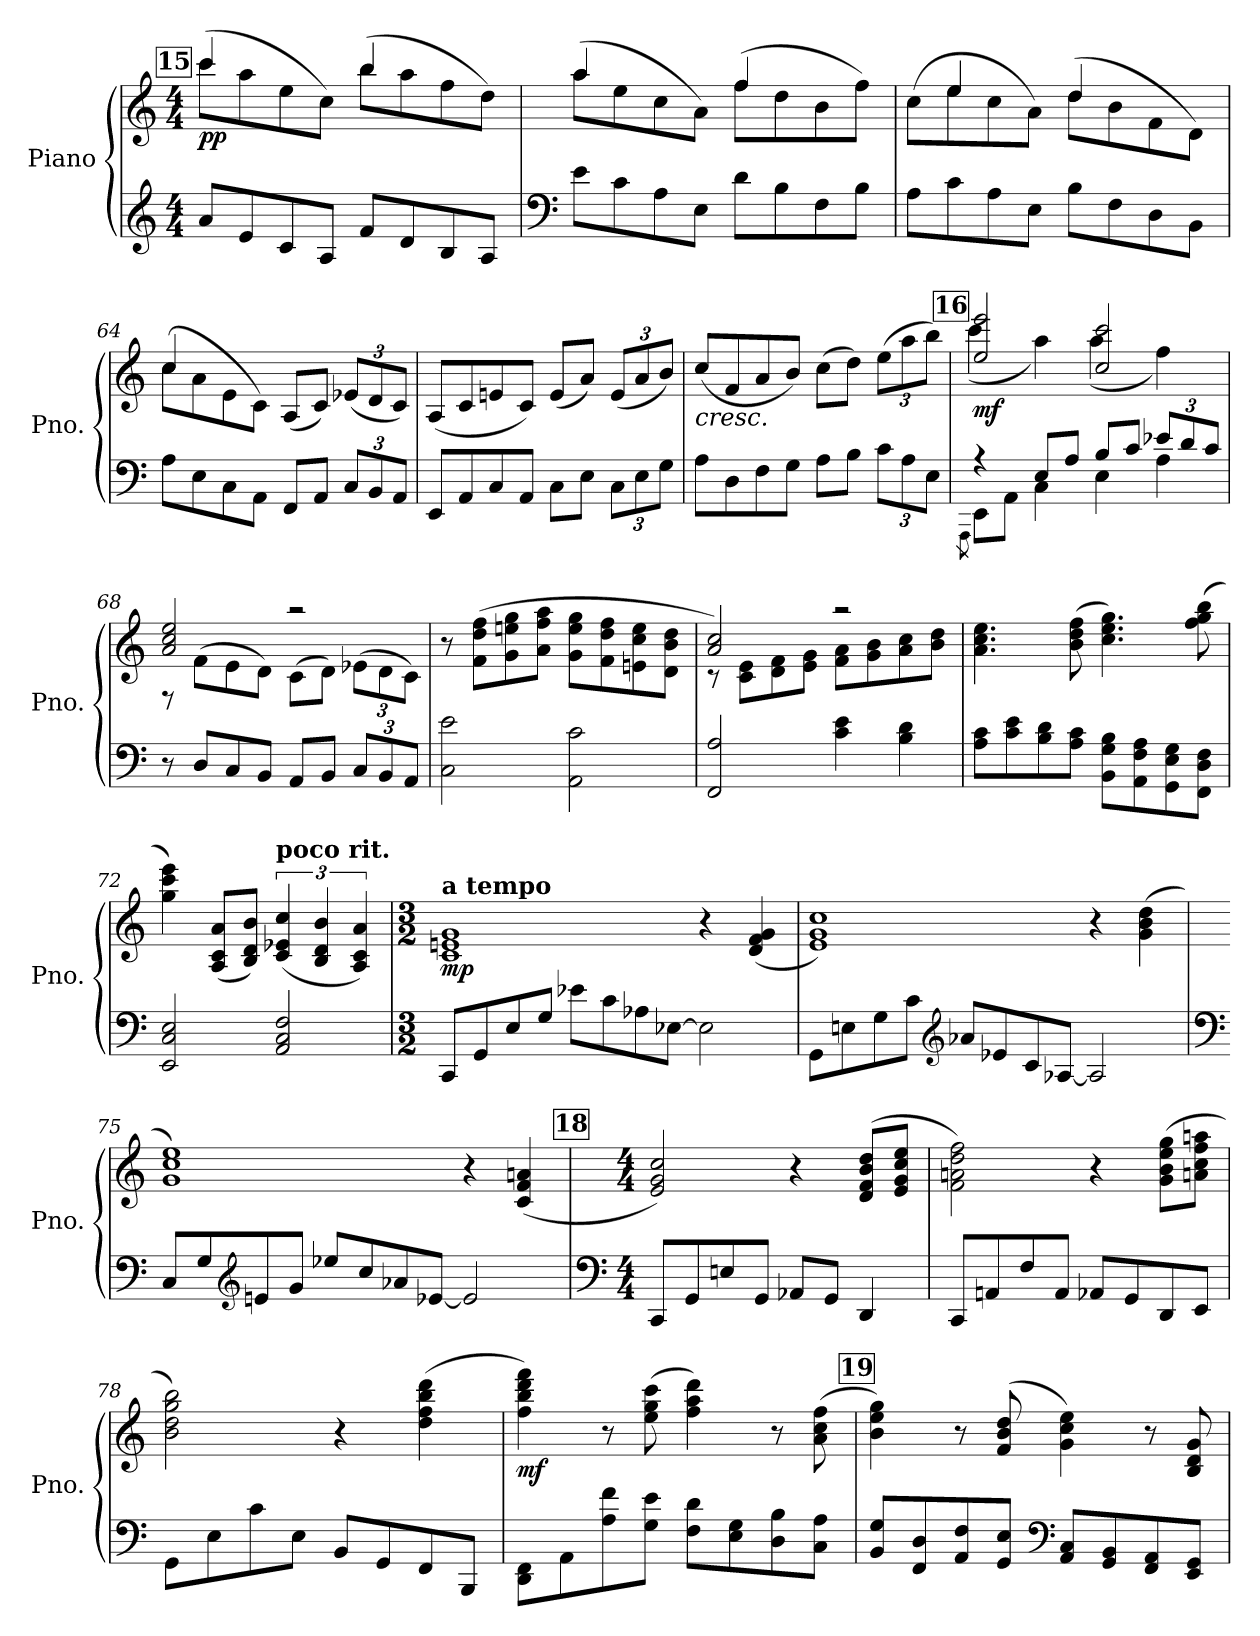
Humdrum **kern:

**kern	**kern	**dynam
*part1	*part1	*part1
*staff2	*staff1	*staff1/2
*I"Piano	*	*
*I'Pno.	*	*
*clefG2	*clefG2	*
*k[]	*k[]	*
*M4/4	*M4/4	*
!!LO:REH:place=s1:a:B:fs=14:t=15
=61	=61	=61
*	*^	*
!	!	!	!LO:DY:b
8a/L	(<8ccc\L	4ccc/	pp
8e/	8aa\	.	.
8c/	8ee\	4ryy	.
8A/J	8cc\J)	.	.
8f/L	(<8bb\L	4bb/	.
8d/	8aa\	.	.
8B/	8ff\	4ryy	.
8A/J	8dd\J)	.	.
!!LO:LB:g=z	!!
=62	=62	=62	=62
*clefF4	*	*	*
8e\L	(<8aa\L	4aa/	.
8c\	8ee\	.	.
8A\	8cc\	4ryy	.
8E\J	8a\J)	.	.
8d\L	(<8ff\L	4ff/	.
8B\	8dd\	.	.
8F\	8b\	4ryy	.
8B\J	8ff\J)	.	.
=63	=63	=63	=63
8A\L	(<8cc\L	8ryy	.
8c\	8ee\	4ee/	.
8A\	8cc\	.	.
8E\J	8a\J)	8ryy	.
8B\L	(<8dd\L	4dd/	.
8F\	8b\	.	.
8D\	8f\	4ryy	.
8BB\J	8d\J)	.	.
=64	=64	=64	=64
8A\L	(<8cc\L	4cc/	.
8E\	8a\	.	.
8C\	8e\	2.ryy	.
8AA\J	8c\J)	.	.
8FF/L	(>8A/L	.	.
8AA/J	8c/J)	.	.
*Xbrackettup	*Xbrackettup	*	*
12C/L	(>12e-X/L	.	.
12BB/	12d/	.	.
12AA/J	12c/J)	.	.
*	*v	*v	*
=65	=65	=65
8EE/L	(<8A/L	.
8AA/	8c/	.
8C/	8en/	.
8AA/J	8c/J)	.
8C\L	(<8e/L	.
8E\J	8a/J)	.
12C\L	(<12e/L	.
12E\	12a/	.
12G\J	12b/J)	.
!!LO:PB:g=z
=66	=66	=66
!	!	!LO:HP:b
8A\L	(<8cc/L	<
8D\	8f/	.
8F\	8a/	.
8G\J	8b/J)	.
8A\L	(>8cc\L	.
8B\J	8dd\J)	.
12c\L	(>12ee\L	.
12A\	12aa\	.
12E\J	12bb\J)	.
!!LO:REH:place=s1:a:B:fs=14:t=16
=67	=67	=67
8qAAA\	.	.
*^	*^	*
!	!	!	!	!LO:DY:b
8EE\L	4rA	2ee/ 2eee/	(<4ccc\	mf
8AA\J	.	.	.	.
4C\	8E/L	.	4aa\)	.
.	8A/J	.	.	.
4E\	8B/L	2cc/ 2ccc/	(<4aa\	.
.	8c/J	.	.	.
4A\	12e-X/L	.	4ff\)	.
.	12d/	.	.	.
.	12c/J	.	.	.
*v	*v	*	*	*
=68	=68	=68	=68
8r	8rF	2a/ 2cc/ 2ee/	.
8D/L	(<8f\L	.	.
8C/	8e\	.	.
8BB/J	8d\J)	.	.
8AA/L	(<8c\L	2raa	.
8BB/J	8d\J)	.	.
12C/L	(<12e-X\L	.	.
12BB/	12d\	.	.
12AA/J	12c\J)	.	.
*	*v	*v	*
=69	=69	=69
2C\ 2e\	8r	.
.	(>8f\ 8dd\ 8ff\L	.
.	8g\ 8een\ 8gg\	.
.	8a\ 8ff\ 8aa\J	.
2AA\ 2c\	8g\ 8ee\ 8gg\L	.
.	8f\ 8dd\ 8ff\	.
.	8en\ 8cc\ 8ee\	.
.	8d\ 8b\ 8dd\J	.
!!LO:LB:g=z
=70	=70	=70
*	*^	*
2FF/ 2A/	2a/ 2cc/)	8r	.
.	.	8c\ 8e\L	.
.	.	8d\ 8f\	.
.	.	8e\ 8g\J	.
4c\ 4e\	2r	8f\ 8a\L	.
.	.	8g\ 8b\	.
4B\ 4d\	.	8a\ 8cc\	.
.	.	8b\ 8dd\J	.
*	*v	*v	*
=71	=71	=71
8A\ 8c\L	4.a\ 4.cc\ 4.ee\	.
8c\ 8e\	.	.
8B\ 8d\	.	.
8A\ 8c\J	(>8b\ 8dd\ 8ff\	.
8BB\ 8G\ 8B\L	4.cc\ 4.ee\ 4.gg\)	.
8AA\ 8F\ 8A\	.	.
8GG\ 8E\ 8G\	.	.
8FF\ 8D\ 8F\J	(>8ff\ 8gg\ 8bb\	.
=72	=72	=72
2EE/ 2C/ 2E/	4gg\ 4ccc\ 4eee\)	.
.	(<8A/ 8c/ 8a/L	.
.	8B/ 8d/ 8b/J)	.
*	*brackettup	*
*	*MM60	*
!	!LO:TX:a:B:t=poco rit.	!
2AA/ 2C/ 2F/	(<6c/ 6e-X/ 6cc/	.
.	6B/ 6d/ 6b/	.
.	6A/ 6c/ 6a/)	.
=73	=73	=73
!!LO:REH:place=s1:a:B:fs=14:t=17
*M3/2	*M3/2	*
*	*MM72	*
!	!LO:TX:a:B:t=a tempo	!
!	!	!LO:DY:b
8CC/L	1c 1en 1g	mp
8GG/	.	.
8E/	.	.
8G/J	.	.
8e-X\L	.	.
8c\	.	.
8A-X\	.	.
[8E-X\J	.	.
2E-\]	4r	.
.	(<4d/ 4f/ 4g/	.
!!LO:LB:g=z
=74	=74	=74
8GG\L	1e 1g 1cc)	.
8En\	.	.
8G\	.	.
8c\J	.	.
*clefG2	*	*
8a-X/L	.	.
8e-X/	.	.
8c/	.	.
[8A-X/J	.	.
2A-/]	4r	.
.	(>4g\ 4b\ 4dd\	.
=75	=75	=75
*clefF4	*	*
8C/L	1g 1cc 1ee)	.
8G/	.	.
*clefG2	*	*
8en/	.	.
8g/J	.	.
8ee-X/L	.	.
8cc/	.	.
8a-X/	.	.
[8e-X/J	.	.
2e-/]	4r	.
.	(<4c/ 4f/ 4an/	.
!!LO:REH:place=s1:a:B:fs=14:t=18
=76	=76	=76
*clefF4	*	*
*M4/4	*M4/4	*
8CC/L	2e/ 2g/ 2cc/)	.
8GG/	.	.
8En/	.	.
8GG/J	.	.
8AA-X/L	4r	.
8GG/J	.	.
4DD/	(<8d/ 8f/ 8b/ 8dd/L	.
.	8e/ 8g/ 8cc/ 8ee/J	.
!!LO:LB:g=z
=77	=77	=77
8CC/L	2f\ 2an\ 2dd\ 2ff\)	.
8AAn/	.	.
8F/	.	.
8AA/J	.	.
8AA-X/L	4r	.
8GG/	.	.
8DD/	(>8g\ 8b\ 8ee\ 8gg\L	.
8EE/J	8an\ 8cc\ 8ff\ 8aan\J	.
=78	=78	=78
8GG\L	2b\ 2dd\ 2gg\ 2bb\)	.
8E\	.	.
8c\	.	.
8E\J	.	.
8BB/L	4r	.
8GG/	.	.
8FF/	(>4dd\ 4ff\ 4bb\ 4ddd\	.
8BBB/J	.	.
.	.	[
=79	=79	=79
!	!	!LO:DY:b
8DD\ 8FF\L	4ff\ 4bb\ 4ddd\ 4fff\)	mf
8AA\	.	.
8A\ 8f\	8r	.
8G\ 8e\J	(>8ee\ 8gg\ 8ccc\	.
8F\ 8d\L	4ff\ 4aa\ 4ddd\)	.
8E\ 8G\	.	.
8D\ 8B\	8r	.
8C\ 8A\J	(>8a\ 8cc\ 8ff\	.
!!LO:REH:place=s1:a:B:fs=14:t=19
=80	=80	=80
8BB/ 8G/L	4b\ 4ee\ 4gg\)	.
8FF/ 8D/	.	.
8AA/ 8F/	8r	.
8GG/ 8E/J	(>8f/ 8b/ 8dd/	.
*clefF4	*	*
8AA/ 8C/L	4g\ 4cc\ 4ee\)	.
8GG/ 8BB/	.	.
8FF/ 8AA/	8r	.
8EE/ 8GG/J	8B/ 8d/ 8g/	.
=	=	=
*-	*-	*-
